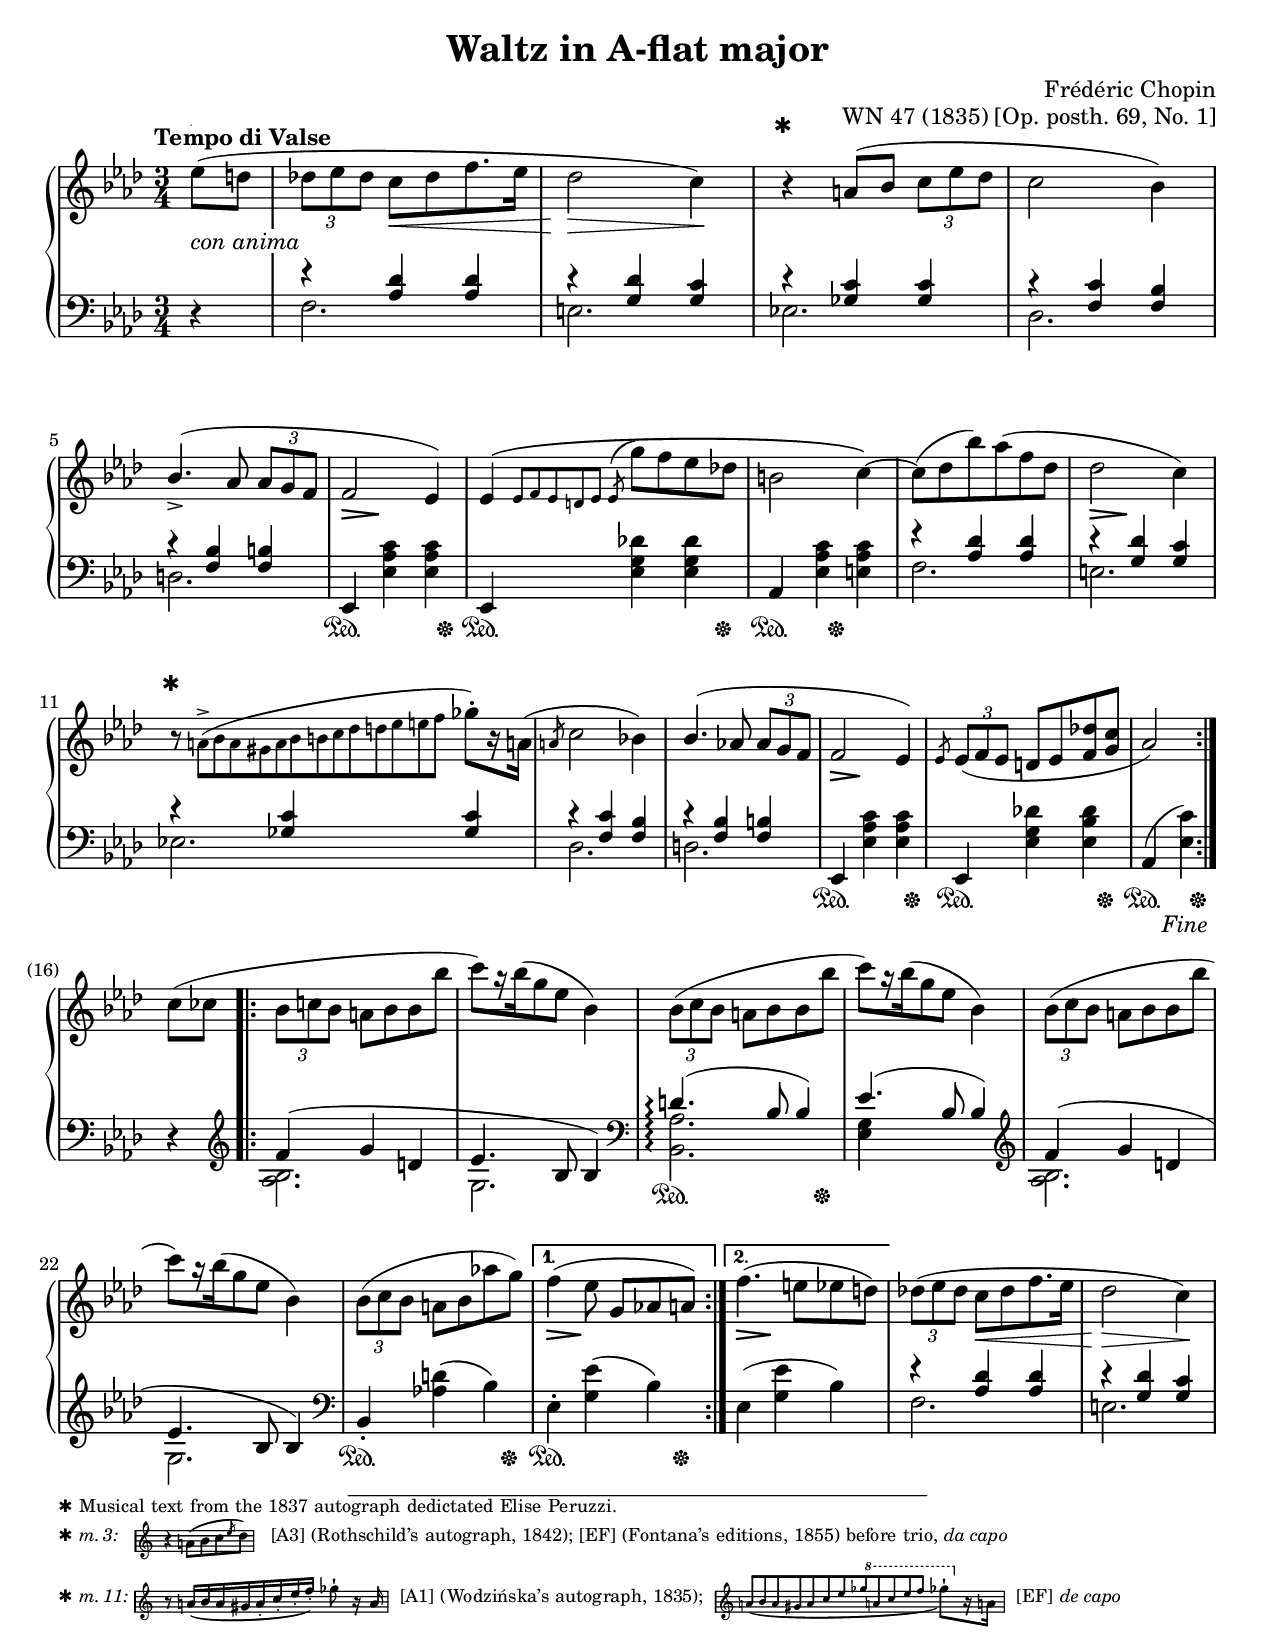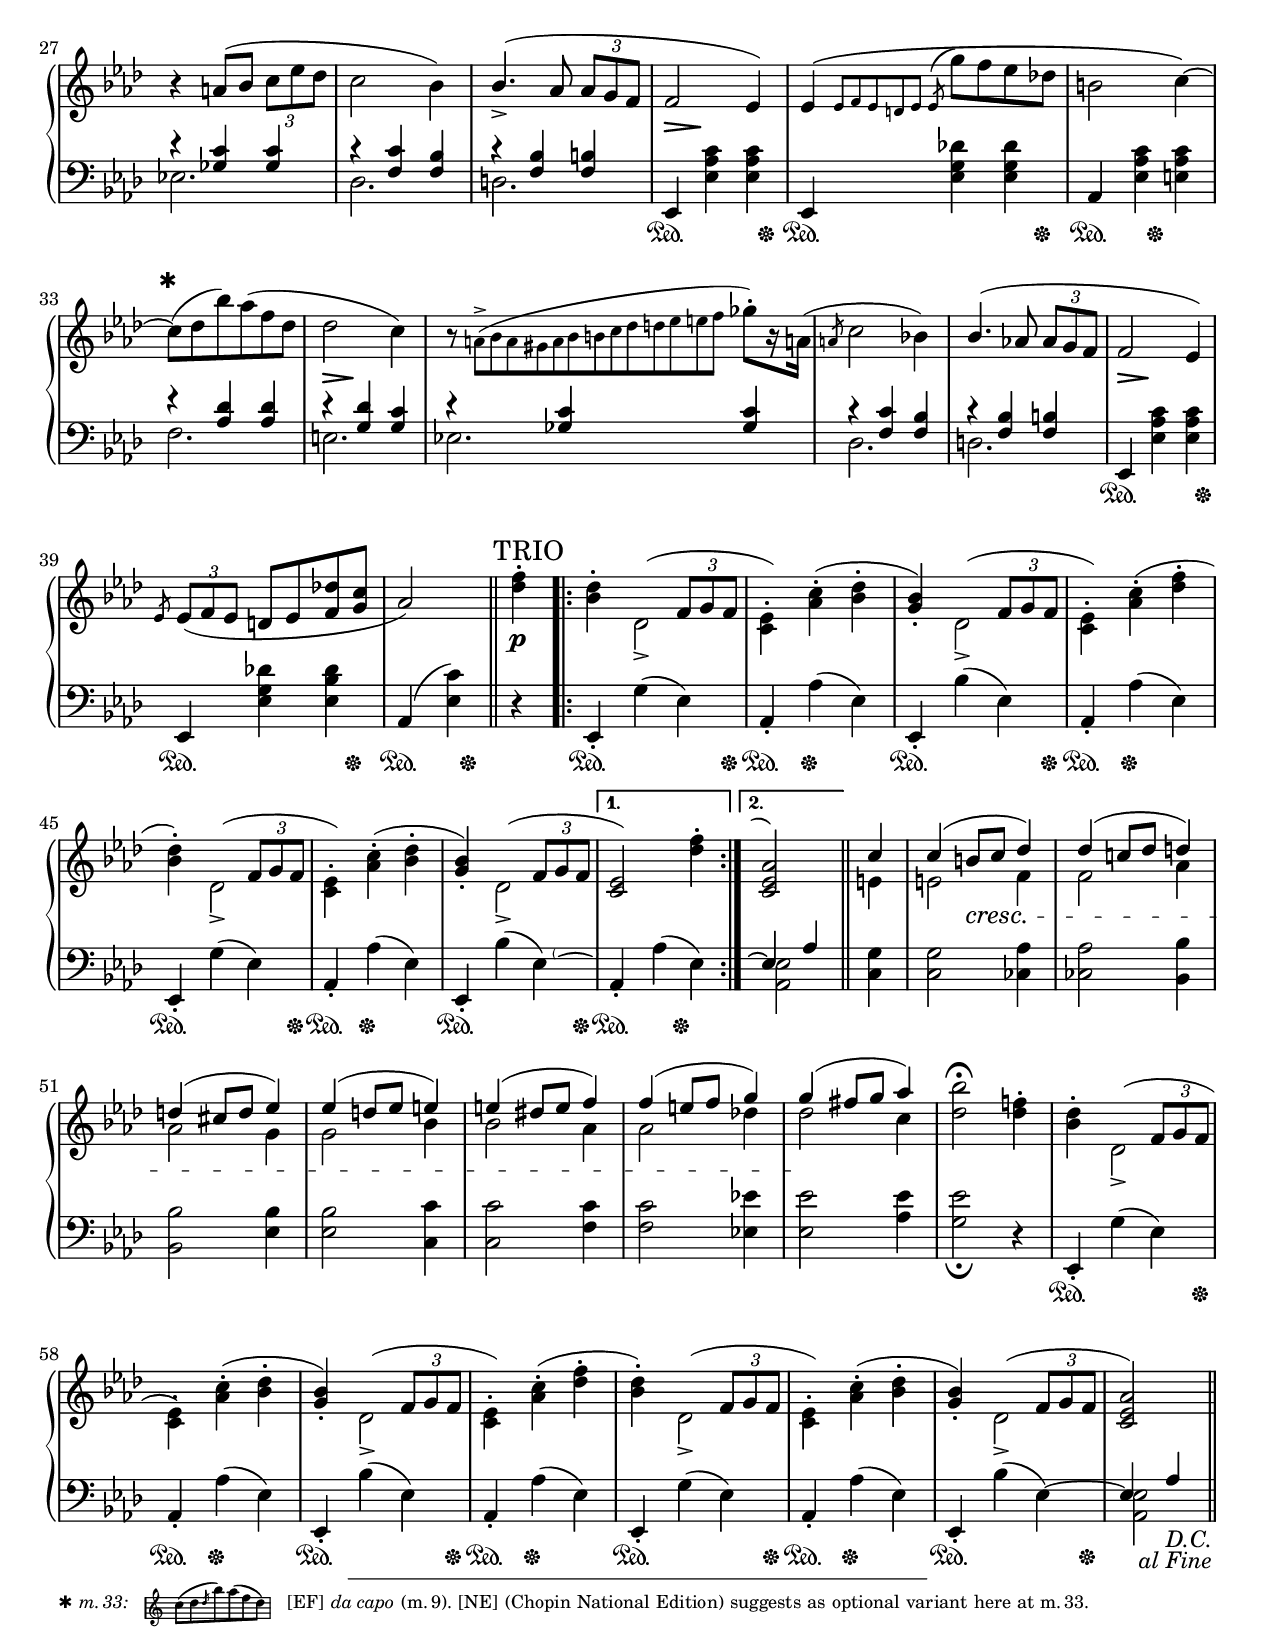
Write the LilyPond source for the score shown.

\version "2.24.0"
\language "english"
\pointAndClickOff

#(set-default-paper-size "letter")
\paper {
  print-page-number = ##f
  indent = 0
  markup-system-spacing = #0
  top-margin = #4
  bottom-margin = #4
}

\header {
  title = "Waltz in A-flat major"
  composer = "Frédéric Chopin"
  opus = "WN 47 (1835) [Op. posth. 69, No. 1]"
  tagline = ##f
}

\layout {
  \context {
    \Score
    %%\override BarNumber.break-visibility = ##(#t #t #t) % to draw every bar number
    alternativeNumberingStyle = #'numbers-with-letters
    barNumberVisibility = #first-bar-number-invisible-save-broken-bars

    %% Put a bar line before the clef in the footnote variants
    \override SystemStartBar.collapse-height = #-inf.0
  }

  \context {
    \PianoStaff
    \accidentalStyle piano
  }
}

global = {
  \key af \major
  \time 3/4
  \tempo "Tempo di Valse"
  \partial 4
}

%%%%%%%%%%%%%%%%%%%%%%%%%%%%%%%%%%%%%%%%%%%%%%%%%%%%%%%%%%%%%%%%%%%%%%%%
%% A = mm. 1-(16), 1-beat anacrusis, simple repeat before last
%%                 beat of m. 16, fine
%%
%% A = mm. 25-(40), no anacrusis, no repeat, section break before last
%%                  beat of m. 40
%%
%% All the same notation both times.

upper.A_anacrusis = \relative {
  \clef treble
  ef''8( d |
}

upper.A = \relative {
  \tuplet 3/2 { df'' ef df } c[ df f8. ef16] |
  df2 c4) |
  r4
  a8( bf \tuplet 3/2 { c ef df } |
  c2 bf4) |
  \once \stemUp
  bf4.^(-> af8 \tuplet 3/2 { af g f } |
  f2 ef4) |
  ef\( \grace { ef8[ f ef d ef] }
  \once \slurUp
  \acciaccatura ef8 g' f ef df |
  b2 c4~\) |
  8( df bf') af( f df |
  df2 c4) |
  r8
  \once \omit TupletNumber
  \tiny
  \tuplet 13/3 { a8(-> bf a gs a bf b c df d ef e f }
  \normalsize
  gf-.[) r16 a,!16](
  |
  \slashedGrace a8 c2 bf4) |
  \once \stemUp
  bf4.^( af8 \tuplet 3/2 { af g f } |
  f2 ef4) |
  \slashedGrace ef8
  \tuplet 3/2 { ef8( f ef } d ef <f df'> <g c> |
  af2)
}

lower.A_anacrusis = \relative {
  \clef bass
  r4
}

lower.A_tenor = \relative {
  r4 <af df> q |
  r <g df'> <g c> |
  r <gf c> q |
  r <f c'> <f bf> |
  r <f bf> <f b> |
  s2.*3 |
  r4 <af df> q |
  r <g df'> <g c> |
  r <gf c> q |
  r <f c'> <f bf> |
  r <f bf> <f b> |
  s2.*2 |
  s2
}

lower.A_bass = \relative {
  f2. |
  e |
  ef |
  df |
  d |
  \oneVoice
  ef,4 <ef' af c> q |
  ef,4 <ef' g df'> q |
  af, <ef' af c> <e af c> |
  \voiceTwo
  f2. |
  e |
  ef |
  df |
  d |
  \oneVoice
  ef,4 <ef' af c> q |
  ef, <ef' g df'!> <ef bf' df> |
  af,( <ef' c'>)
  \voiceTwo
}

lower.A = {
  \clef bass
  <<
    \new Voice = "tenor" {
      \voiceOne
      \lower.A_tenor
    }
    \new Voice = "bass" {
      \voiceTwo
      \lower.A_bass
    }
  >>
}

editorial.above.A_anacrusis = {
  s4-\footnote
       ""
       #'(0 . 0)
       \markup \tiny \wordwrap {
         ✱ Musical text from the 1837 autograph dedictated Elise Peruzzi.
       }
    ^"" |
}

editorial.above.A = {
  s2. |
  s2 s4 |
  \barNumberCheck #3
  %% The trick to footnotes in the Dynamics context is to attach the
  %% footnote to an event that's attached to a spacer rest. We want an
  %% event that doesn't actually have any visual effect, so we use an
  %% empty text event. The general idea is
  %%
  %%   s4-\footnote mark offset-pair content
  %%     ^""
  %%
  %% Another way to do it is a timing footnote on Staff.BarLine. That
  %% will put the mark directly above the barline, and if there's a line
  %% break the bar line is on the line before. That looks like
  %%
  %%   \footnote mark offset-pair content Staff.BarLine
  %%
  s4-\footnote
       ✱
       #'(0 . 0)
       \markup {
         \tiny { ✱ \italic { m. 3: } \hspace #1 }
         \score {
           \new Staff \with {
             \magnifyStaff #1/2
             \remove Time_signature_engraver
             \override KeySignature.stencil = ##f
           }
           \relative {
             \clef treble
             \key af \major
             \override NoteHead.font-size = #2
             \override Accidental.font-size = #2
             \override Rest.font-size = #2
             r4 a'8[( bf c \slashedGrace ef df])
             \revert NoteHead.font-size
             \revert Accidental.font-size
             \revert Rest.font-size
             \bar "|"
           }
         }
         \tiny { \hspace #1 [A3] (Rothschild’s autograph, 1842); [EF] (Fontana’s editions, 1855) before trio, \italic "da capo" }
       }
     ^""
  s2 |
  s2.*7 |
  \barNumberCheck #11
  s8-\footnote
       ✱
       #'(0 . 0)
       \markup {
         \tiny { ✱ \italic { m. 11: } }
         \score {
           \new Staff \with {
             \magnifyStaff #1/2
             \remove Time_signature_engraver
             \override KeySignature.stencil = ##f
           }
           \relative {
             \override NoteHead.font-size = #2
             \override Accidental.font-size = #2
             \override Rest.font-size = #2
             \clef treble
             \key af \major
             \stemUp
             r8
             \once \omit TupletNumber
             \once \slurDown
             \tuplet 8/6 { a'16[( bf a gs a-. c-. ef-. f-.]) }
             \stemNeutral
             gf8-!
             r16 a,
             \revert NoteHead.font-size
             \revert Accidental.font-size
             \revert Rest.font-size
             \bar "|"
           }
         }
         \tiny { \hspace #0.5 [A1] (Wodzińska’s autograph, 1835); \hspace #0.5 }
         \score {
           \new Staff \with {
             \magnifyStaff #1/2
             \remove Time_signature_engraver
             \override KeySignature.stencil = ##f
           }
           \relative {
             \clef treble
             \key af \major
             \once \omit TupletNumber
             \stemUp
             \once \slurDown
             \tuplet 12/4 { a'8[( bf a gs a c ef gf
                                 \ottava #1
                                 a c ef f]
                          }
             \stemNeutral
             \override NoteHead.font-size = #2
             \override Accidental.font-size = #2
             \override Rest.font-size = #2
             gf8-![)
               \ottava #0
               r16 a,,!]
             \revert NoteHead.font-size
             \revert Accidental.font-size
             \revert Rest.font-size
             \bar "|"
           }
         }
         \tiny { \hspace #0.5 [EF] \italic "de capo" }
       }
     ^""
  s8 s2 |
  s2.*4 |
  s2
  \barNumberCheck #16
}

editorial.above.A_repeat = {
  s2.*8 |
  \barNumberCheck #33
  s8-\footnote
       ✱
       #'(0 . 0)
       \markup {
         \tiny { ✱ \italic { m. 33: } \hspace #1 }
         \score {
           \new Staff \with {
             \magnifyStaff #1/2
             \remove Time_signature_engraver
             \override KeySignature.stencil = ##f
           }
           \relative {
             \clef treble
             \key af \major
             \override NoteHead.font-size = #2
             \override Accidental.font-size = #2
             \override Rest.font-size = #2
             c''8([ df \slashedGrace df bf') af( f df)]
             \revert NoteHead.font-size
             \revert Accidental.font-size
             \revert Rest.font-size
             \bar "|"
           }
         }
         \tiny { \hspace #1 [EF] \italic "da capo" (m. 9). [NE] (Chopin National Edition) suggests as optional variant here at m. 33.  }
       }
    ^""
  s8 s2 |
  s2.*6 |
  s2
}

%% Chopin used two different kinds of > accent marks. One looks like a
%% standard accent mark, the other is elongated. I'm not really sure
%% how to do that with lilypond, so I am simulating it with a
%% specially stylized hairpin.
%%
%%     Short accents may be called ‘energy accents’; they always apply
%%     to single notes or chords. long accents are of an expressive,
%%     melodic character; they generally affect longer notes and
%%     occasionally characteristic motives, often of three notes. [NE]
%%
%%     A further characteristic of Chopin’s notation that we have
%%     respected is the distinction between long and short accent
%%     signs. For Chopin, the short accent denotes a louder dynamic,
%%     whereas the long accent implies an expressive stress. [Wiener]

long_accent = {
  \once \override Hairpin.thickness = 2.0
  \once \override Hairpin.height = 0.4
  \once \override Hairpin.self-alignment-Y = -1
}

editorial.between.A_anacrusis = {
  s4-\tweak thickness #3.5
    _\markup \whiteout \italic "con anima"
  |
}

editorial.between.A = {
  s4
  \once \override Hairpin.shorten-pair = #'(0 . -2)
  s4\< s4 |
  s2\> s4\! |
  s2.*3 |
  \long_accent
  s8..\> s32\! s4 s4 |
  s2.*3 |
  \long_accent
  s8..\> s32\! s4 s4 |
  s2.*3 |
  \long_accent
  s8..\> s32\! s4 s4 |
  s2. |
  s2
}

editorial.below.A_anacrusis = {
  s4 |
}

editorial.below.A = {
  s2.*5 |
  s4\sustainOn s4 s8 s8\sustainOff |
  s4\sustainOn s4 s8 s8\sustainOff |
  s4\sustainOn s8 s8\sustainOff s4 |
  s2.*5 |
  s4\sustainOn s4 s8 s8\sustainOff |
  s4\sustainOn s4 s8 s8\sustainOff |
  s4\sustainOn s8 s8\sustainOff
}

%%%%%%%%%%%%%%%%%%%%%%%%%%%%%%%%%%%%%%%%%%%%%%%%%%%%%%%%%%%%%%%%%%%%%%%%
%% B = mm. (16)-24b, 1-beat anacrusis, two 1-measure voltas

upper.B_anacrusis = \relative {
  c''8( cf |
}

upper.B = \relative {
  \barNumberCheck #17
  \tuplet 3/2 { bf'8 c bf } a bf bf bf' |
  c[) r16 bf16( g8 ef] bf4) |
  \repeat unfold 2 {
    \tuplet 3/2 { bf8( c bf } a bf bf bf' |
    c[) r16 bf16( g8 ef] bf4) |
  }
  \tuplet 3/2 { bf8( c bf } a bf af' g) |
}

upper.B_volta.1 = \relative {
  f''4( ef8 g,[ af a])
}

upper.B_volta.2 = \relative {
  f''4.( e8 ef d) |
}

lower.B_anacrusis = \relative {
  r4 |
}

lower.B_tenor = \relative {
  f'4( g d |
  ef4. bf8 4) |
  d4.(\arpeggio bf8 4) |
  ef4.( bf8 4) |
  f'4( g d |
  ef4. bf8 4) |
}

lower.B_bass = \relative {
  \clef treble
  <af bf>2. |
  g |
  \clef bass
  \once \set PianoStaff.connectArpeggios = ##t
  <af bf,>\arpeggio |
  <ef g>4 s2 |
  \clef treble
  <af bf>2. |
  g |
  \clef bass
  \oneVoice
  bf,4-. <af'! d>( bf) |
}

lower.B = {
  \barNumberCheck #17
  <<
    \new Voice = "tenor" {
      \voiceOne
      \lower.B_tenor
    }
    \new Voice = "bass" {
      \voiceTwo
      \lower.B_bass
    }
  >>
}

lower.B_volta.1 = \relative {
  ef4-. <g ef'>( bf) |
}

lower.B_volta.2 = \relative {
  ef4( <g ef'> bf) |
}

editorial.above.B_anacrusis = {
  s4 |
}

editorial.above.B = {
  \barNumberCheck #17
  s2.*7 |
}

editorial.above.B_volta.1 = {
  s2. |
}

editorial.above.B_volta.2 = {
  s2. |
}

editorial.between.B_anacrusis = {
  s4 |
}

editorial.between.B = {
  \barNumberCheck #17
  s2.*7 |
}

editorial.between.B_volta.1 = {
  \long_accent
  s8..\> s32\! s4 s4 |
}

editorial.between.B_volta.2 = {
  \long_accent
  s8..\> s32\! s4 s4 |
}

editorial.below.B_anacrusis = {
  s4 |
}

editorial.below.B = {
  \barNumberCheck #17
  s2.*2 |
  s4\sustainOn s4 s8 s8\sustainOff |
  s2.*3 |
  s4\sustainOn s4 s8 s8\sustainOff |
}

editorial.below.B_volta.1 = {
  s4\sustainOn s4 s8 s8\sustainOff |
}

editorial.below.B_volta.2 = {
  s2. |
}


%%%%%%%%%%%%%%%%%%%%%%%%%%%%%%%%%%%%%%%%%%%%%%%%%%%%%%%%%%%%%%%%%%%%%%%%
%% trio.A = mm. (40)-(48b), 1-beat anacrusis, volta 1 is full measure,
%%                          section break before last beat of volta 2

upper.trio.A_anacrusis = \relative {
  <df'' f>4-. |
}

upper.trio.A_split = {
  <<
    \context Voice = "soprano" \relative {
      \voiceOne
      \once \hideNotes
      f'4(
      \tuplet 3/2 { f8 g f } |
      \once \hideNotes
      ef4)
    }
    \context Voice = "alto" \relative {
      \voiceTwo
      df'2-> |
      <c ef>4^.
    }
  >>
}

upper.trio.A = \relative {
  <bf' df>4-. \upper.trio.A_split <af c>4-.( <bf df-.> |
  <g bf>-.) \upper.trio.A_split <af c>4-.( <df f>-. |
  <bf df>-.) \upper.trio.A_split <af c>4-.( <bf df-.> |
  <g bf>-.)
  <<
    \context Voice = "soprano" \relative {
      \voiceOne
      \once \hideNotes
      f'4(
      \tuplet 3/2 { f8 g f } |
    }
    \context Voice = "alto" \relative {
      \voiceTwo
      df'2-> |
    }
  >>
}

upper.trio.A_volta.1 = \relative {
  <<
    \context Voice = "soprano" \relative {
      \once \hideNotes
      ef'2)
    }
    \context Voice = "alto" \relative {
      \voiceTwo
      \once \stemUp
      <c' ef>2
    }
  >>
  <df'' f>4-.
}

upper.trio.A_volta.2 = \relative {
  \once \hideNotes
  \grace ef''8^(
  <c, ef af>2)
}

upper.trio.A_last_bar = \relative {
  \context Voice = "soprano" {
    <c' ef af>2)
  }
}

lower.trio.A_anacrusis = \relative {
  r4
}

lower.trio.A_core = \relative {
  ef,4-. g'( ef) |
  af,-. af'( ef) |
  ef,4-. bf''( ef,) |
  af,-. af'( ef) |
  ef,4-. g'( ef) |
  af,-. af'( ef) |
}

lower.trio.A = \relative {
  \lower.trio.A_core
  ef,4-. bf''(
  \shape #'((3.75 . 0) (4.5 . 0) (4.5 . 0) (5.25 . 0)) RepeatTie
  ef,)-\parenthesize-\repeatTie
}

lower.trio.A_repeat = \relative {
  \lower.trio.A_core
  \context Voice = "tenor" {
    \oneVoice
    ef,4-. bf''( ef,)~
  }
}

lower.trio.A_volta.1 = \relative {
  af,-. af'( ef) |
}

lower.trio.A_volta.2 = \relative {
  <<
    \context Voice = "tenor" \relative {
      \voiceOne
      ef4\repeatTie af
    }
    \context Voice = "bass" \relative {
      \voiceTwo
      <ef af,>2
    }
  >>
}

lower.trio.A_last_bar = \relative {
  <<
    \context Voice = "tenor" \relative {
      \voiceOne
      ef4 af
    }
    \context Voice = "bass" \relative {
      \voiceTwo
      <ef af,>2
    }
  >>
}

editorial.above.trio.A_anacrusis = {
  s4
}

editorial.above.trio.A = {
  s2.*7 |
}

editorial.above.trio.A_volta.1 = {
  s2. |
}

editorial.above.trio.A_volta.2 = {
  s4 s4
}

editorial.between.trio.A_anacrusis = {
  s4\p
}

editorial.between.trio.A_anacrusis_repeat = {
  s4
}

editorial.between.trio.A = {
  s2.*7 |
}

editorial.between.trio.A_volta.1 = {
  s2. |
}

editorial.between.trio.A_volta.2 = {
  s4 s4
}

editorial.below.trio.A_anacrusis = {
  s4
}

editorial.below.trio.A = {
  s2\sustainOn s16*3 s16\sustainOff |
  \repeat unfold 3 {
    s4\sustainOn s4\sustainOff s4 |
    s2\sustainOn s16*3 s16\sustainOff |
  }
}

editorial.below.trio.A_volta.1 = {
  s4\sustainOn s16*3 s16\sustainOff s4 |
}

editorial.below.trio.A_volta.2 = {
  s4 s4
}


%%%%%%%%%%%%%%%%%%%%%%%%%%%%%%%%%%%%%%%%%%%%%%%%%%%%%%%%%%%%%%%%%%%%%%%%
%% trio.B = (48b)-(56), 1 beat anacrusis,
%%                      fermata before last beat of 56

upper.trio.B_anacrusis = \relative {
  <<
    \context Voice = "soprano" \relative {
      \voiceOne
      c''4 |
    }
    \context Voice = "alto" \relative {
      \voiceTwo
      e'4 |
    }
  >>
}

upper.trio.B = {
  \barNumberCheck #49
  <<
    \context Voice = "soprano" \relative {
      \voiceOne
      c''4( b8 c df4) |
      df4( c8 df d4) |
      d4( cs8 d ef4) |
      ef4( d8 ef e4) |
      e4( ds8 e f4) |
      f4( e8 f g4) |
      g4( fs8 g af4) |
    }
    \context Voice = "alto" \relative {
      \voiceTwo
      e'2 f4 |
      2 af4 |
      2 g4 |
      2 bf4 |
      2 af4 |
      2 df4 |
      2 c4 |
    }
  >>
  \relative {
    <df'' bf'>2\fermata
  }
}

lower.trio.B_anacrusis = \relative {
  <c g'>4 |
}

lower.trio.B = \relative {
  \barNumberCheck #49
  <c g'>2 <cf af'>4 |
  q2 <bf bf'>4 |
  q2 <ef bf'>4 |
  q2 <c c'>4 |
  q2 <f c'>4 |
  q2 <ef ef'>4 |
  q2 <af ef'>4 |
  <g ef'>2_\fermata
}

editorial.above.trio.B_anacrusis = {
  s4 |
}

editorial.above.trio.B = {
  \barNumberCheck #49
  s2.*7 |
  s4 s4
}

editorial.between.trio.B_anacrusis = {
  s4 |
}

editorial.between.trio.B = {
  \barNumberCheck #49
  s4 s4\cresc s4 |
  s2.*5 |
  s4\! s4 s4 |
  s4 s4
}

editorial.below.trio.B_anacrusis = {
  s4 |
}

editorial.below.trio.B = {
  \barNumberCheck #49
  s2.*7 |
  s4 s4
}


%%%%%%%%%%%%%%%%%%%%%%%%%%%%%%%%%%%%%%%%%%%%%%%%%%%%%%%%%%%%%%%%%%%%%%%%
%% breaks_ref to match FWN 7a

breaks_ref = {
  %% breaks matching some reference for ease of authoring
  s4 |
  s2.*4 | \break
  \barNumberCheck #5
  s2.*6 | \break
  \barNumberCheck #11
  s2.*5 |
  \barNumberCheck #16
  s2 \break
  s4 |
  s2.*5 | \break
  \barNumberCheck #22
  s2.*6 | \pageBreak % volta in here 24a/24b
  \barNumberCheck #27
  s2.*6 | \break
  \barNumberCheck #33
  s2.*6 | \break
  \barNumberCheck #39
  \grace s8
  s2.*6 | \break
  \barNumberCheck #45
  s2.*7 | \break % volta in here 48a/48b
  \barNumberCheck #51
  s2.*7 | \break
  \barNumberCheck #58
}


%%%%%%%%%%%%%%%%%%%%%%%%%%%%%%%%%%%%%%%%%%%%%%%%%%%%%%%%%%%%%%%%%%%%%%%%
%% Score

%%showLastLength =   % use this to only render the last few measures
\score {
  \new PianoStaff <<
    \new Dynamics \with {
      \override VerticalAxisGroup.staff-affinity = #DOWN
    }{
      \global
      \editorial.above.A_anacrusis
      \editorial.above.A
      \editorial.above.B_anacrusis
      \editorial.above.B
      \editorial.above.B_volta.1
      \editorial.above.B_volta.2
      \editorial.above.A_repeat
      \editorial.above.trio.A_anacrusis
      \editorial.above.trio.A
      \editorial.above.trio.A_volta.1
      \editorial.above.trio.A_volta.2
      \editorial.above.trio.B_anacrusis
      \editorial.above.trio.B
      \editorial.above.trio.A_anacrusis
      \editorial.above.trio.A
      \editorial.above.trio.A_volta.2
    }
    \new Staff = "up" {
      \global
      \repeat segno 2 {
        \repeat volta 2 {
          \upper.A_anacrusis
          \upper.A
        }
        \fine
        \upper.B_anacrusis
        \repeat volta 2 {
          \upper.B
        }
        \alternative {
          \upper.B_volta.1
          \upper.B_volta.2
        }
        <<
          %% At the top, the slur starts in the anacrusis. In this
          %% written out repeat of A, the slur starts on the first note
          %% of the triplet, which we can accomplish by creating an
          %% equivalent parallel spacer rest to start the slur.
          { \tuplet 3/2 { s8( s8 s8 } }
          \upper.A
        >>
        \section \sectionLabel "TRIO"
        \upper.trio.A_anacrusis
        \repeat volta 2 {
          \upper.trio.A
        }
        \alternative {
          \upper.trio.A_volta.1
          \upper.trio.A_volta.2
        }
        \section
        \upper.trio.B_anacrusis
        \upper.trio.B
        \upper.trio.A_anacrusis
        \upper.trio.A
        \upper.trio.A_last_bar
        \bar "||"
      }
    }
    \new Dynamics \with {
      \override VerticalAxisGroup.staff-affinity = #CENTER
    }{
      \global
      \editorial.between.A_anacrusis
      \editorial.between.A
      \editorial.between.B_anacrusis
      \editorial.between.B
      \editorial.between.B_volta.1
      \editorial.between.B_volta.2
      \editorial.between.A
      \editorial.between.trio.A_anacrusis
      \editorial.between.trio.A
      \editorial.between.trio.A_volta.1
      \editorial.between.trio.A_volta.2
      \editorial.between.trio.B_anacrusis
      \editorial.between.trio.B
      \editorial.between.trio.A_anacrusis_repeat
      \editorial.between.trio.A
      \editorial.between.trio.A_volta.2
    }
    \new Staff = "down" {
      \global
      \lower.A_anacrusis
      \lower.A
      \lower.B_anacrusis
      \lower.B
      \lower.B_volta.1
      \lower.B_volta.2
      \lower.A
      \section
      \lower.trio.A_anacrusis
      \lower.trio.A
      \lower.trio.A_volta.1
      \lower.trio.A_volta.2
      \section
      \lower.trio.B_anacrusis
      \lower.trio.B
      \lower.trio.A_anacrusis
      \lower.trio.A_repeat
      \lower.trio.A_last_bar
    }
    \new Dynamics \with {
      \override VerticalAxisGroup.staff-affinity = #UP
    }{
      \global
      \editorial.below.A_anacrusis
      \editorial.below.A
      \editorial.below.B_anacrusis
      \editorial.below.B
      \editorial.below.B_volta.1
      \editorial.below.B_volta.2
      \editorial.below.A
      \editorial.below.trio.A_anacrusis
      \editorial.below.trio.A
      \editorial.below.trio.A_volta.1
      \editorial.below.trio.A_volta.2
      \editorial.below.trio.B_anacrusis
      \editorial.below.trio.B
      \editorial.below.trio.A_anacrusis
      \editorial.below.trio.A
      \editorial.below.trio.A_volta.2
    }
    \new Dynamics {
      \global
      \breaks_ref
    }
  >>
}
